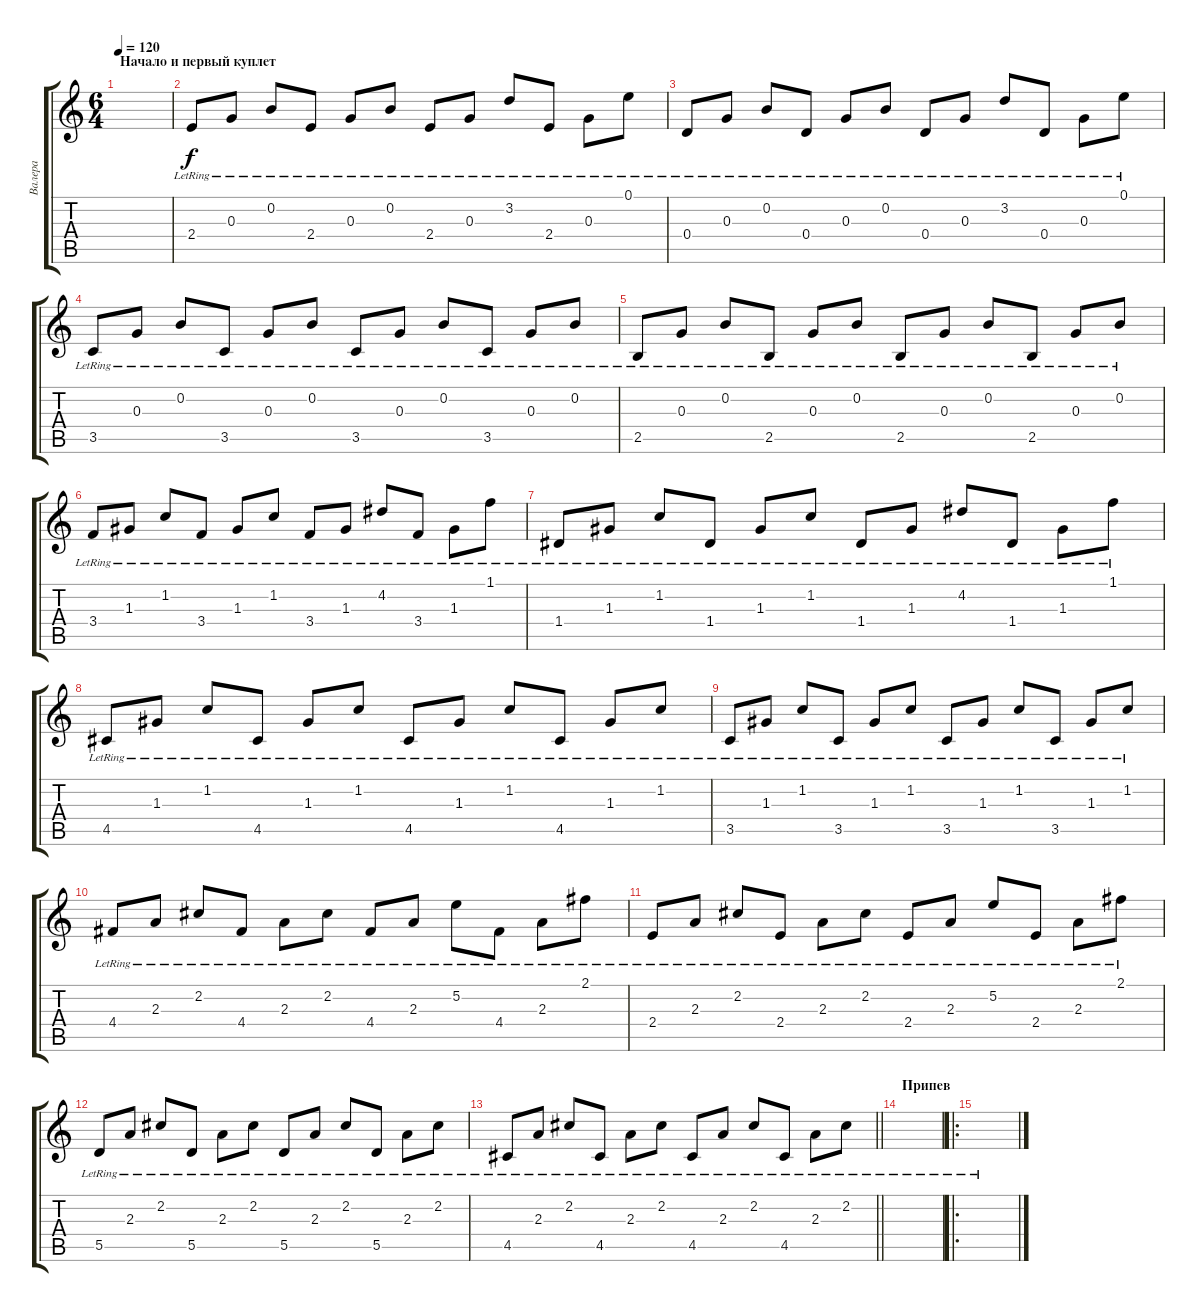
\track ("Валера" "Валера") {instrument acousticguitarsteel}
\staff {score tabs}
\tuning (E4 B3 G3 D3 A2 E2) {hide}
\ts (6 4)
\section ("" "Начало и первый куплет")
\tempo 120
\clef g2
\ks c
|
2.4{lr}.8 0.3{lr}.8 0.2{lr}.8 2.4{lr}.8 0.3{lr}.8 0.2{lr}.8 2.4{lr}.8 0.3{lr}.8 3.2{lr}.8 2.4{lr}.8 0.3{lr}.8 0.1{lr}.8 |
0.4{lr}.8 0.3{lr}.8 0.2{lr}.8 0.4{lr}.8 0.3{lr}.8 0.2{lr}.8 0.4{lr}.8 0.3{lr}.8 3.2{lr}.8 0.4{lr}.8 0.3{lr}.8 0.1{lr}.8 |
3.5{lr}.8 0.3{lr}.8 0.2{lr}.8 3.5{lr}.8 0.3{lr}.8 0.2{lr}.8 3.5{lr}.8 0.3{lr}.8 0.2{lr}.8 3.5{lr}.8 0.3{lr}.8 0.2{lr}.8 |
2.5{lr}.8 0.3{lr}.8 0.2{lr}.8 2.5{lr}.8 0.3{lr}.8 0.2{lr}.8 2.5{lr}.8 0.3{lr}.8 0.2{lr}.8 2.5{lr}.8 0.3{lr}.8 0.2{lr}.8 |
3.4{lr}.8 1.3{lr}.8 1.2{lr}.8 3.4{lr}.8 1.3{lr}.8 1.2{lr}.8 3.4{lr}.8 1.3{lr}.8 4.2{lr}.8 3.4{lr}.8 1.3{lr}.8 1.1{lr}.8 |
1.4{lr}.8 1.3{lr}.8 1.2{lr}.8 1.4{lr}.8 1.3{lr}.8 1.2{lr}.8 1.4{lr}.8 1.3{lr}.8 4.2{lr}.8 1.4{lr}.8 1.3{lr}.8 1.1{lr}.8 |
4.5{lr}.8 1.3{lr}.8 1.2{lr}.8 4.5{lr}.8 1.3{lr}.8 1.2{lr}.8 4.5{lr}.8 1.3{lr}.8 1.2{lr}.8 4.5{lr}.8 1.3{lr}.8 1.2{lr}.8 |
3.5{lr}.8 1.3{lr}.8 1.2{lr}.8 3.5{lr}.8 1.3{lr}.8 1.2{lr}.8 3.5{lr}.8 1.3{lr}.8 1.2{lr}.8 3.5{lr}.8 1.3{lr}.8 1.2{lr}.8 |
4.4{lr}.8 2.3{lr}.8 2.2{lr}.8 4.4{lr}.8 2.3{lr}.8 2.2{lr}.8 4.4{lr}.8 2.3{lr}.8 5.2{lr}.8 4.4{lr}.8 2.3{lr}.8 2.1{lr}.8 |
2.4{lr}.8 2.3{lr}.8 2.2{lr}.8 2.4{lr}.8 2.3{lr}.8 2.2{lr}.8 2.4{lr}.8 2.3{lr}.8 5.2{lr}.8 2.4{lr}.8 2.3{lr}.8 2.1{lr}.8 |
5.5{lr}.8 2.3{lr}.8 2.2{lr}.8 5.5{lr}.8 2.3{lr}.8 2.2{lr}.8 5.5{lr}.8 2.3{lr}.8 2.2{lr}.8 5.5{lr}.8 2.3{lr}.8 2.2{lr}.8 |
\barLineRight lightlight
4.5{lr}.8 2.3{lr}.8 2.2{lr}.8 4.5{lr}.8 2.3{lr}.8 2.2{lr}.8 4.5{lr}.8 2.3{lr}.8 2.2{lr}.8 4.5{lr}.8 2.3{lr}.8 2.2{lr}.8 |
\section ("" "Припев")
|
\ro
